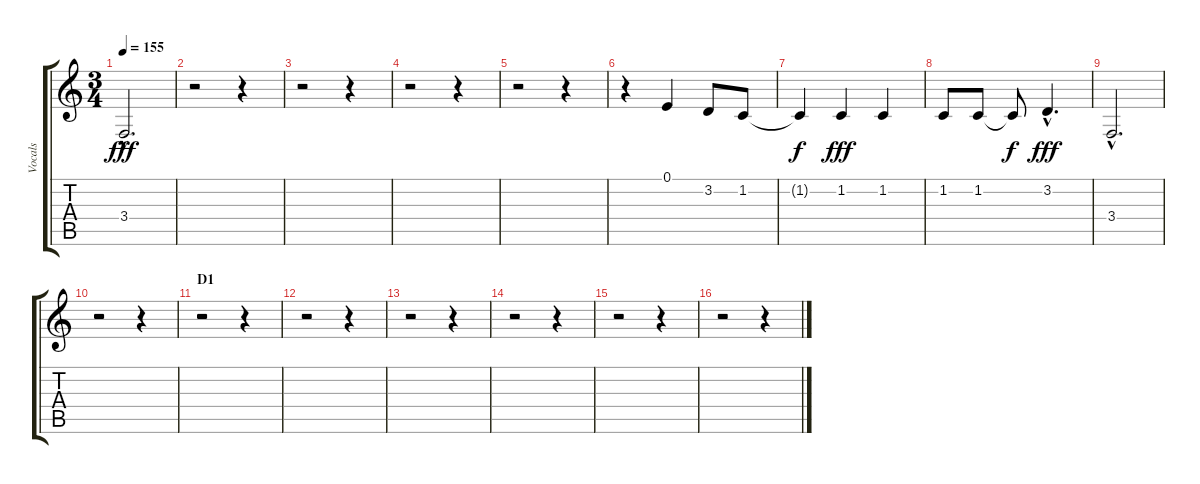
\track ("Vocals" "Vocals") {instrument lead6voice}
\staff {score tabs}
\tuning (E4 B3 G3 D3 A2 E2) {hide}
\ts (3 4)
\tempo 155
\clef g2
\ks c
3.4{hac}.2{d dy fff} |
r.2 r.4 |
r.2 r.4 |
r.2 r.4 |
r.2 r.4 |
r.4 0.1.4 3.2.8 1.2.8 |
1.2{t}.4{dy f} 1.2.4{dy fff} 1.2.4 |
1.2.8 1.2.8 1.2{t}.8{dy f} 3.2{hac}.4{d dy fff} |
3.4{hac}.2{d} |
r.2 r.4 |
\section ("" "D1")
r.2 r.4 |
r.2 r.4 |
r.2 r.4 |
r.2 r.4 |
r.2 r.4 |
r.2 r.4
